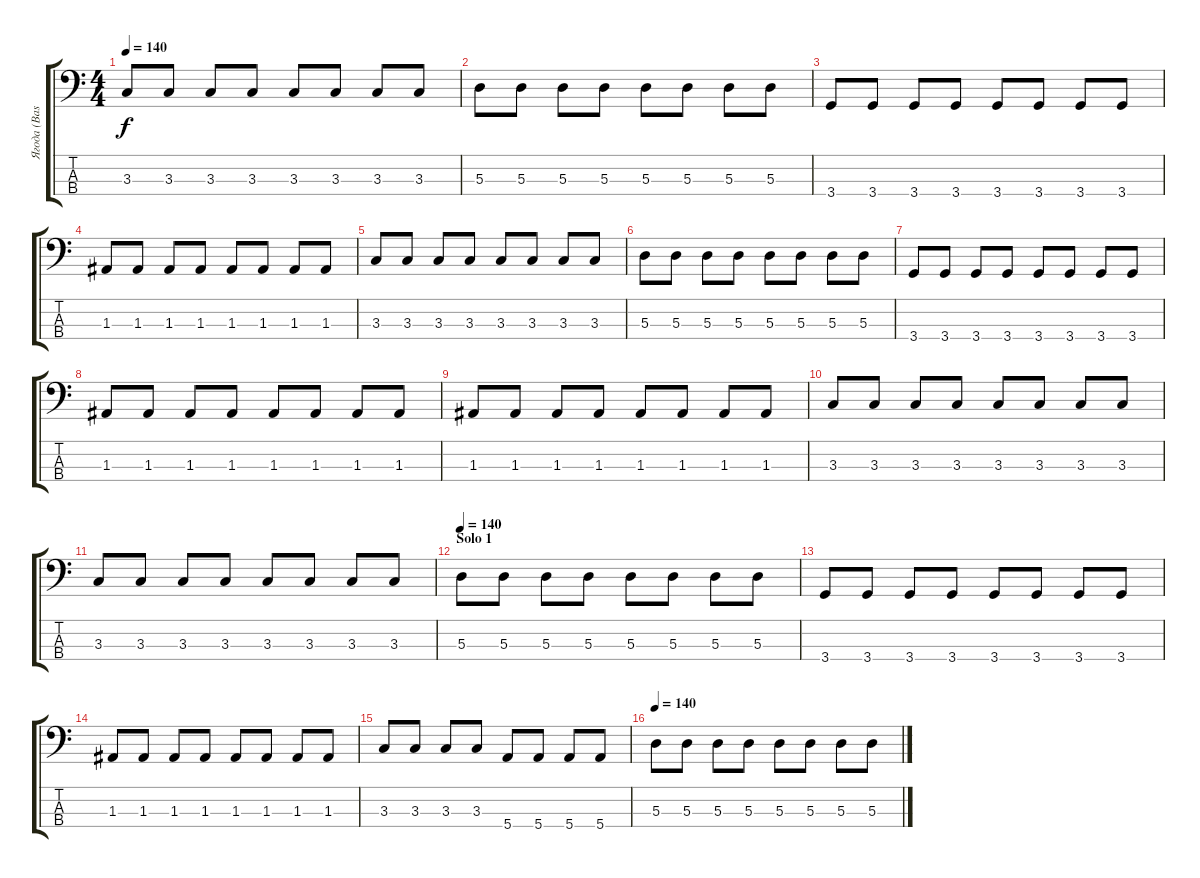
\track ("Ягода (Bass)" "Ягода (Bas") {instrument electricbassfinger}
\staff {score tabs}
\tuning (G2 D2 A1 E1) {hide}
\ts (4 4)
\tempo 140
\clef f4
\ks c
3.3.8{dy f} 3.3.8 3.3.8 3.3.8 3.3.8 3.3.8 3.3.8 3.3.8 |
5.3.8 5.3.8 5.3.8 5.3.8 5.3.8 5.3.8 5.3.8 5.3.8 |
3.4.8 3.4.8 3.4.8 3.4.8 3.4.8 3.4.8 3.4.8 3.4.8 |
1.3.8 1.3.8 1.3.8 1.3.8 1.3.8 1.3.8 1.3.8 1.3.8 |
3.3.8 3.3.8 3.3.8 3.3.8 3.3.8 3.3.8 3.3.8 3.3.8 |
5.3.8 5.3.8 5.3.8 5.3.8 5.3.8 5.3.8 5.3.8 5.3.8 |
3.4.8 3.4.8 3.4.8 3.4.8 3.4.8 3.4.8 3.4.8 3.4.8 |
1.3.8 1.3.8 1.3.8 1.3.8 1.3.8 1.3.8 1.3.8 1.3.8 |
1.3.8 1.3.8 1.3.8 1.3.8 1.3.8 1.3.8 1.3.8 1.3.8 |
3.3.8 3.3.8 3.3.8 3.3.8 3.3.8 3.3.8 3.3.8 3.3.8 |
3.3.8 3.3.8 3.3.8 3.3.8 3.3.8 3.3.8 3.3.8 3.3.8 |
\section ("" "Solo 1")
\tempo 140
5.3.8 5.3.8 5.3.8 5.3.8 5.3.8 5.3.8 5.3.8 5.3.8 |
3.4.8 3.4.8 3.4.8 3.4.8 3.4.8 3.4.8 3.4.8 3.4.8 |
1.3.8 1.3.8 1.3.8 1.3.8 1.3.8 1.3.8 1.3.8 1.3.8 |
3.3.8 3.3.8 3.3.8 3.3.8 5.4.8 5.4.8 5.4.8 5.4.8 |
\tempo 140
5.3.8 5.3.8 5.3.8 5.3.8 5.3.8 5.3.8 5.3.8 5.3.8
